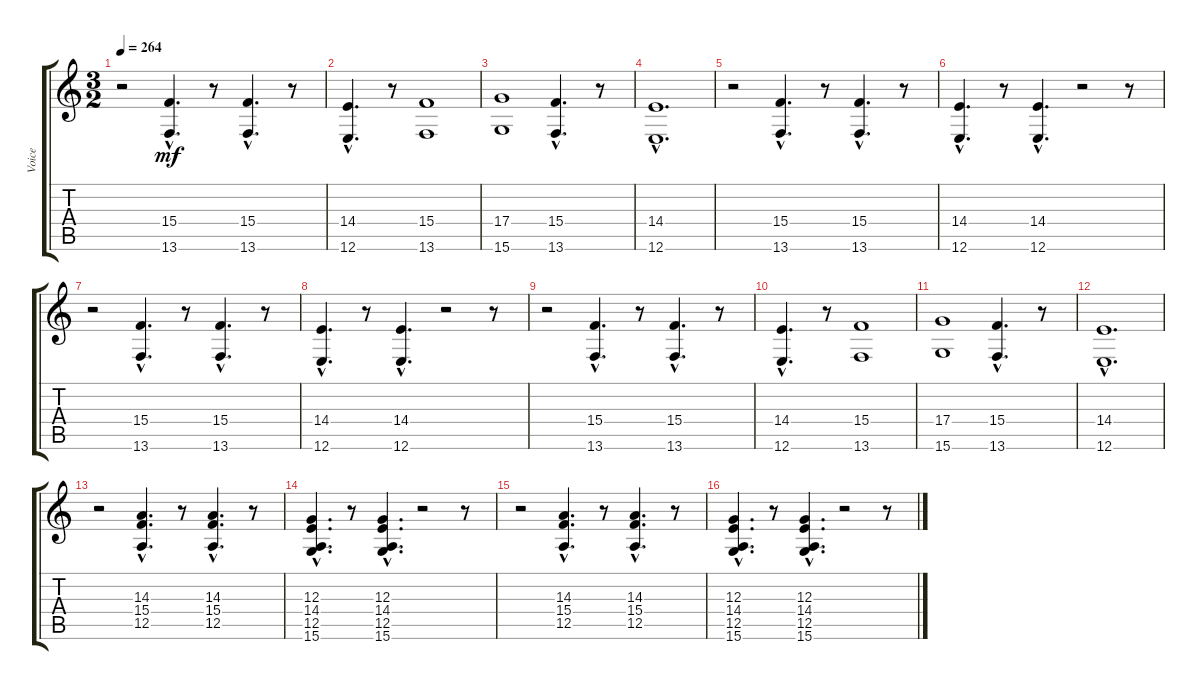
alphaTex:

\track ("Voice" "Voice") {instrument choiraahs}
\staff {score tabs}
\tuning (E4 B3 G3 D3 A2 E2) {hide}
\ts (3 2)
\tempo 264
\clef g2
\ks c
r.2{dy mf} (15.4{hac} 13.6{hac}).4{d} r.8 (15.4{hac} 13.6{hac}).4{d} r.8 |
(14.4{hac} 12.6{hac}).4{d} r.8 (15.4 13.6).1 |
(17.4 15.6).1 (15.4{hac} 13.6{hac}).4{d} r.8 |
(14.4{hac} 12.6{hac}).1{d} |
r.2 (15.4{hac} 13.6{hac}).4{d} r.8 (15.4{hac} 13.6{hac}).4{d} r.8 |
(14.4{hac} 12.6{hac}).4{d} r.8 (14.4{hac} 12.6{hac}).4{d} r.2 r.8 |
r.2 (15.4{hac} 13.6{hac}).4{d} r.8 (15.4{hac} 13.6{hac}).4{d} r.8 |
(14.4{hac} 12.6{hac}).4{d} r.8 (14.4{hac} 12.6{hac}).4{d} r.2 r.8 |
r.2 (15.4{hac} 13.6{hac}).4{d} r.8 (15.4{hac} 13.6{hac}).4{d} r.8 |
(14.4{hac} 12.6{hac}).4{d} r.8 (15.4 13.6).1 |
(17.4 15.6).1 (15.4{hac} 13.6{hac}).4{d} r.8 |
(14.4{hac} 12.6{hac}).1{d} |
r.2 (14.3{hac} 15.4{hac} 12.5{hac}).4{d} r.8 (14.3{hac} 15.4{hac} 12.5{hac}).4{d} r.8 |
(12.3{hac} 14.4{hac} 12.5{hac} 15.6{hac}).4{d} r.8 (12.3{hac} 14.4{hac} 12.5{hac} 15.6{hac}).4{d} r.2 r.8 |
r.2 (14.3{hac} 15.4{hac} 12.5{hac}).4{d} r.8 (14.3{hac} 15.4{hac} 12.5{hac}).4{d} r.8 |
(12.3{hac} 14.4{hac} 12.5{hac} 15.6{hac}).4{d} r.8 (12.3{hac} 14.4{hac} 12.5{hac} 15.6{hac}).4{d} r.2 r.8
